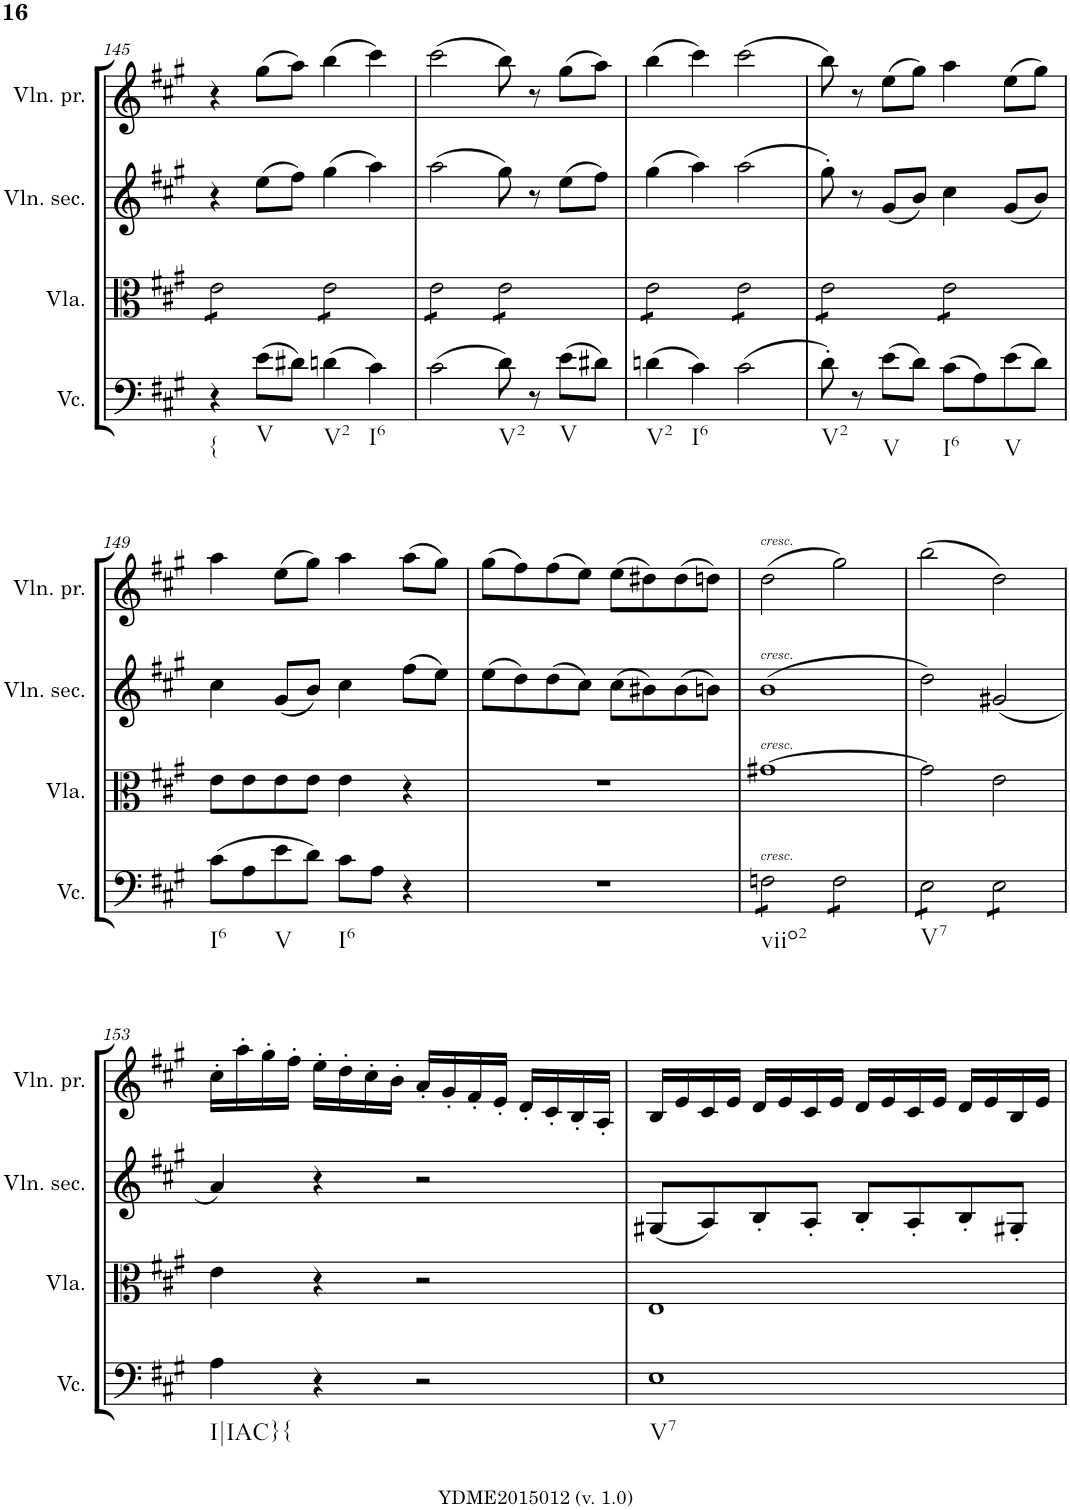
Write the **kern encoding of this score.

**kern	**kern	**kern	**kern
*part4	*part3	*part2	*part1
*staff4	*staff3	*staff2	*staff1
*I"Violoncelle	*I"Viola	*I"Violino secondo	*I"Violino primo
*I'Vc.	*I'Vla.	*I'Vln. sec.	*I'Vln. pr.
!!LO:PB:g=z
*clefF4	*clefC3	*clefG2	*clefG2
*k[f#c#g#]	*k[f#c#g#]	*k[f#c#g#]	*k[f#c#g#]
*A:	*A:	*A:	*A:
*M4/4	*M4/4	*M4/4	*M4/4
*met(c)	*met(c)	*met(c)	*met(c)
=145	=145	=145	=145
!LO:TX:b:t={	!	!	!
*	*tremolo	*	*
4r	8e\L	4r	4r
.	8e\	.	.
!LO:TX:b:t=V	!	!	!
(>8e\L	8e\	(>8ee\L	(>8gg#\L
8d#X\J)	8e\J	8ff#\J)	8aa\J)
!LO:TX:b:t=V2	!	!	!
(>4dn\	8e\L	(>4gg#\	(>4bb\
.	8e\	.	.
!LO:TX:b:t=I6	!	!	!
4c#\)	8e\	4aa\)	4ccc#\)
.	8e\J	.	.
=146	=146	=146	=146
(>2c#\	8e\L	(>2aa\	(>2ccc#\
.	8e\	.	.
.	8e\	.	.
.	8e\J	.	.
!LO:TX:b:t=V2	!	!	!
8d\)	8e\L	8gg#\)	8bb\)
8r	8e\	8r	8r
!LO:TX:b:t=V	!	!	!
(>8e\L	8e\	(>8ee\L	(>8gg#\L
8d#X\J)	8e\J	8ff#\J)	8aa\J)
=147	=147	=147	=147
!LO:TX:b:t=V2	!	!	!
(>4dn\	8e\L	(>4gg#\	(>4bb\
.	8e\	.	.
!LO:TX:b:t=I6	!	!	!
4c#\)	8e\	4aa\)	4ccc#\)
.	8e\J	.	.
(>2c#\	8e\L	(>2aa\	(>2ccc#\
.	8e\	.	.
.	8e\	.	.
.	8e\J	.	.
=148	=148	=148	=148
!LO:TX:b:t=V2	!	!	!
8d'\)	8e\L	8gg#'\)	8bb\)
8r	8e\	8r	8r
!LO:TX:b:t=V	!	!	!
(>8e\L	8e\	(<8g#/L	(>8ee\L
8d\J)	8e\J	8b/J)	8gg#\J)
!LO:TX:b:t=I6	!	!	!
(>8c#\L	8e\L	4cc#\	4aa\
8A\)	8e\	.	.
!LO:TX:b:t=V	!	!	!
(>8e\	8e\	(<8g#/L	(>8ee\L
8d\J)	8e\J	8b/J)	8gg#\J)
*	*Xtremolo	*	*
!!LO:LB:g=z
=149	=149	=149	=149
!LO:TX:b:t=I6	!	!	!
(>8c#\L	8e\L	4cc#\	4aa\
8A\	8e\	.	.
!LO:TX:b:t=V	!	!	!
8e\	8e\	(<8g#/L	(>8ee\L
8d\J)	8e\J	8b/J)	8gg#\J)
!LO:TX:b:t=I6	!	!	!
8c#\L	4e\	4cc#\	4aa\
8A\J	.	.	.
4r	4r	(>8ff#\L	(>8aa\L
.	.	8ee\J)	8gg#\J)
=150	=150	=150	=150
1r	1r	(>8ee\L	(>8gg#\L
.	.	8dd\)	8ff#\)
.	.	(>8dd\	(>8ff#\
.	.	8cc#\J)	8ee\J)
.	.	(>8cc#\L	(>8ee\L
.	.	8b#X\)	8dd#X\)
.	.	(>8b#\	(>8dd#\
.	.	8bn\J)	8ddn\J)
=151	=151	=151	=151
!	!	!	!LO:TX:a:i:t=cresc.
!	!	!LO:TX:a:i:t=cresc.	!
!	!LO:TX:a:i:t=cresc.	!	!
!LO:TX:a:i:t=cresc.	!	!	!
!LO:TX:b:t=viio2	!	!	!
*tremolo	*	*	*
8Fn\L	[1g#X	(>1b	(>2dd\
8Fn\	.	.	.
8Fn\	.	.	.
8Fn\J	.	.	.
8F\L	.	.	2gg#\)
8F\	.	.	.
8F\	.	.	.
8F\J	.	.	.
=152	=152	=152	=152
!LO:TX:b:t=V7	!	!	!
8E\L	2g#\]	2dd\)	(>2bb\
8E\	.	.	.
8E\	.	.	.
8E\J	.	.	.
8E\L	2e\	(<2g#X/	2dd\)
8E\	.	.	.
8E\	.	.	.
8E\J	.	.	.
*Xtremolo	*	*	*
!!LO:LB:g=z
=153	=153	=153	=153
!LO:TX:b:t=I|IAC}{	!	!	!
4A\	4e\	4a/)	16cc#'\LL
.	.	.	16aa'\
.	.	.	16gg#'\
.	.	.	16ff#'\JJ
4r	4r	4r	16ee'\LL
.	.	.	16dd'\
.	.	.	16cc#'\
.	.	.	16b'\JJ
2r	2r	2r	16a'/LL
.	.	.	16g#'/
.	.	.	16f#'/
.	.	.	16e'/JJ
.	.	.	16d'/LL
.	.	.	16c#'/
.	.	.	16B'/
.	.	.	16A'/JJ
=154	=154	=154	=154
!LO:TX:b:t=V7	!	!	!
1E	1E	(<8G#X/L	16B/LL
.	.	.	16e/
.	.	8A/)	16c#/
.	.	.	16e/JJ
.	.	8B'/	16d/LL
.	.	.	16e/
.	.	8A'/J	16c#/
.	.	.	16e/JJ
.	.	8B'/L	16d/LL
.	.	.	16e/
.	.	8A'/	16c#/
.	.	.	16e/JJ
.	.	8B'/	16d/LL
.	.	.	16e/
.	.	8G#X'/J	16B/
.	.	.	16e/JJ
=	=	=	=
*-	*-	*-	*-
